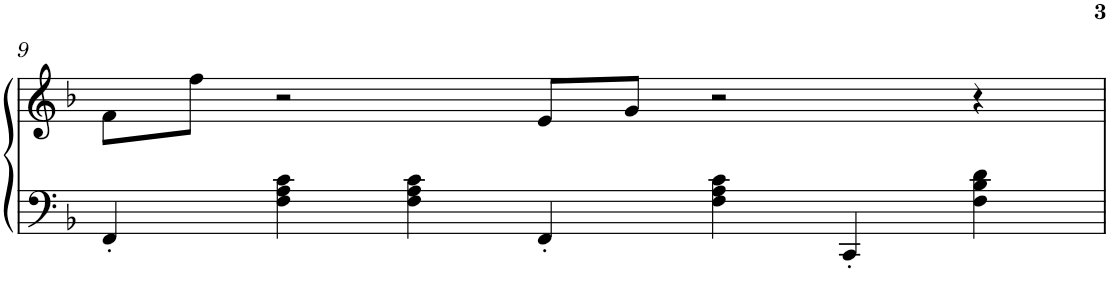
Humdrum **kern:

**kern	**kern
*part1	*part1
*staff2	*staff1
*I"Grand Piano	*
*I'Pno.	*
!!LO:PB:g=z
*clefF4	*clefG2
*k[b-]	*k[b-]
*F:	*F:
*M7/4	*M7/4
=9	=9
4FF'/	8f\L
.	8ff\J
4F\ 4A\ 4c\	2r
4F\ 4A\ 4c\	.
4FF'/	8e/L
.	8g/J
4F\ 4A\ 4c\	2r
4CC'/	.
4F\ 4B-\ 4d\	4r
=	=
*-	*-
